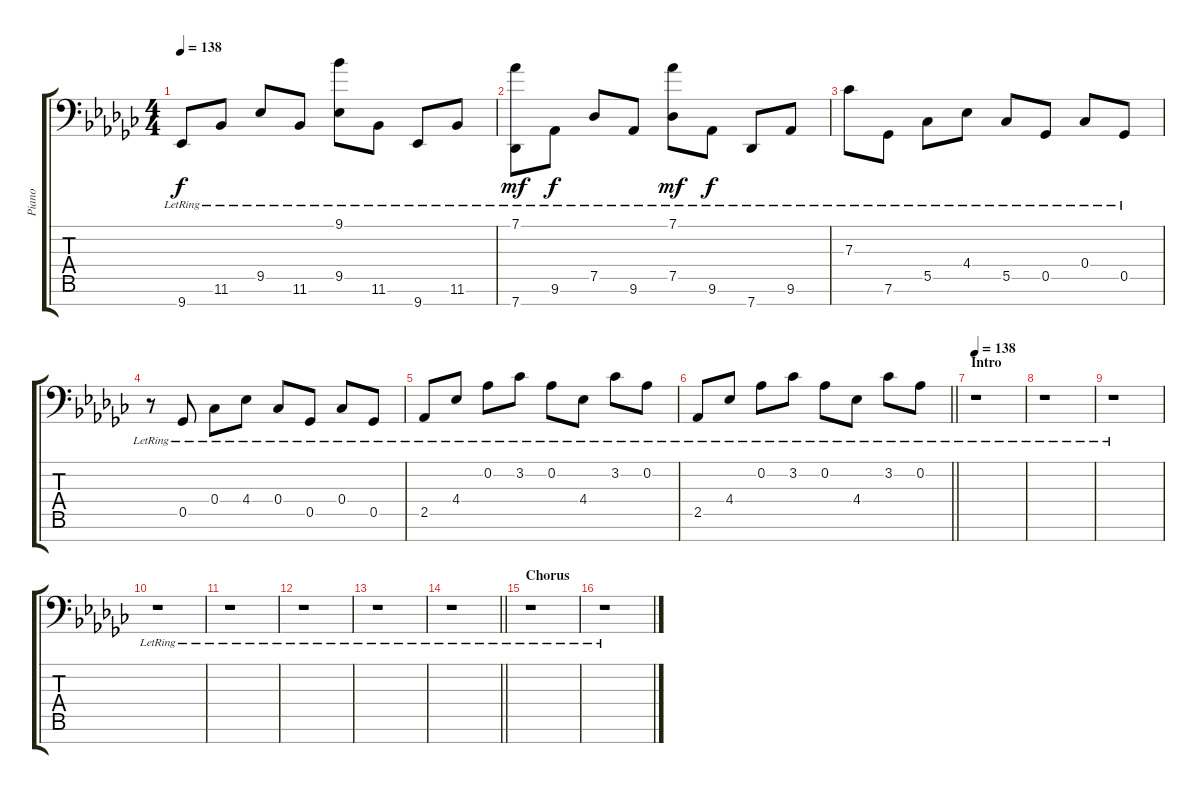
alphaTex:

\track ("Piano" "Piano") {instrument acousticgrandpiano}
\staff {score tabs}
\tuning (Db4 Ab3 E3 B2 Gb2 B1 Gb1) {hide}
\ts (4 4)
\tempo 138
\clef f4
\ks gb
9.7{lr}.8{dy f} 11.6{lr}.8 9.5{lr}.8 11.6{lr}.8 (9.1{lr} 9.5{lr}).8 11.6{lr}.8 9.7{lr}.8 11.6{lr}.8 |
(7.1{lr} 7.7{lr}).8{dy mf} 9.6{lr}.8{dy f} 7.5{lr}.8 9.6{lr}.8 (7.1{lr} 7.5{lr}).8{dy mf} 9.6{lr}.8{dy f} 7.7{lr}.8 9.6{lr}.8 |
7.3{lr}.8 7.6{lr}.8 5.5{lr}.8 4.4{lr}.8 5.5{lr}.8 0.5{lr}.8 0.4{lr}.8 0.5{lr}.8 |
r.8 0.5{lr}.8 0.4{lr}.8 4.4{lr}.8 0.4{lr}.8 0.5{lr}.8 0.4{lr}.8 0.5{lr}.8 |
2.5{lr}.8 4.4{lr}.8 0.2{lr}.8 3.2{lr}.8 0.2{lr}.8 4.4{lr}.8 3.2{lr}.8 0.2{lr}.8 |
\barLineRight lightlight
2.5{lr}.8 4.4{lr}.8 0.2{lr}.8 3.2{lr}.8 0.2{lr}.8 4.4{lr}.8 3.2{lr}.8 0.2{lr}.8 |
\section ("" "Intro")
\tempo 138
r.1 |
r.1 |
r.1 |
r.1 |
r.1 |
r.1 |
r.1 |
\barLineRight lightlight
r.1 |
\section ("" "Chorus")
r.1 |
r.1
